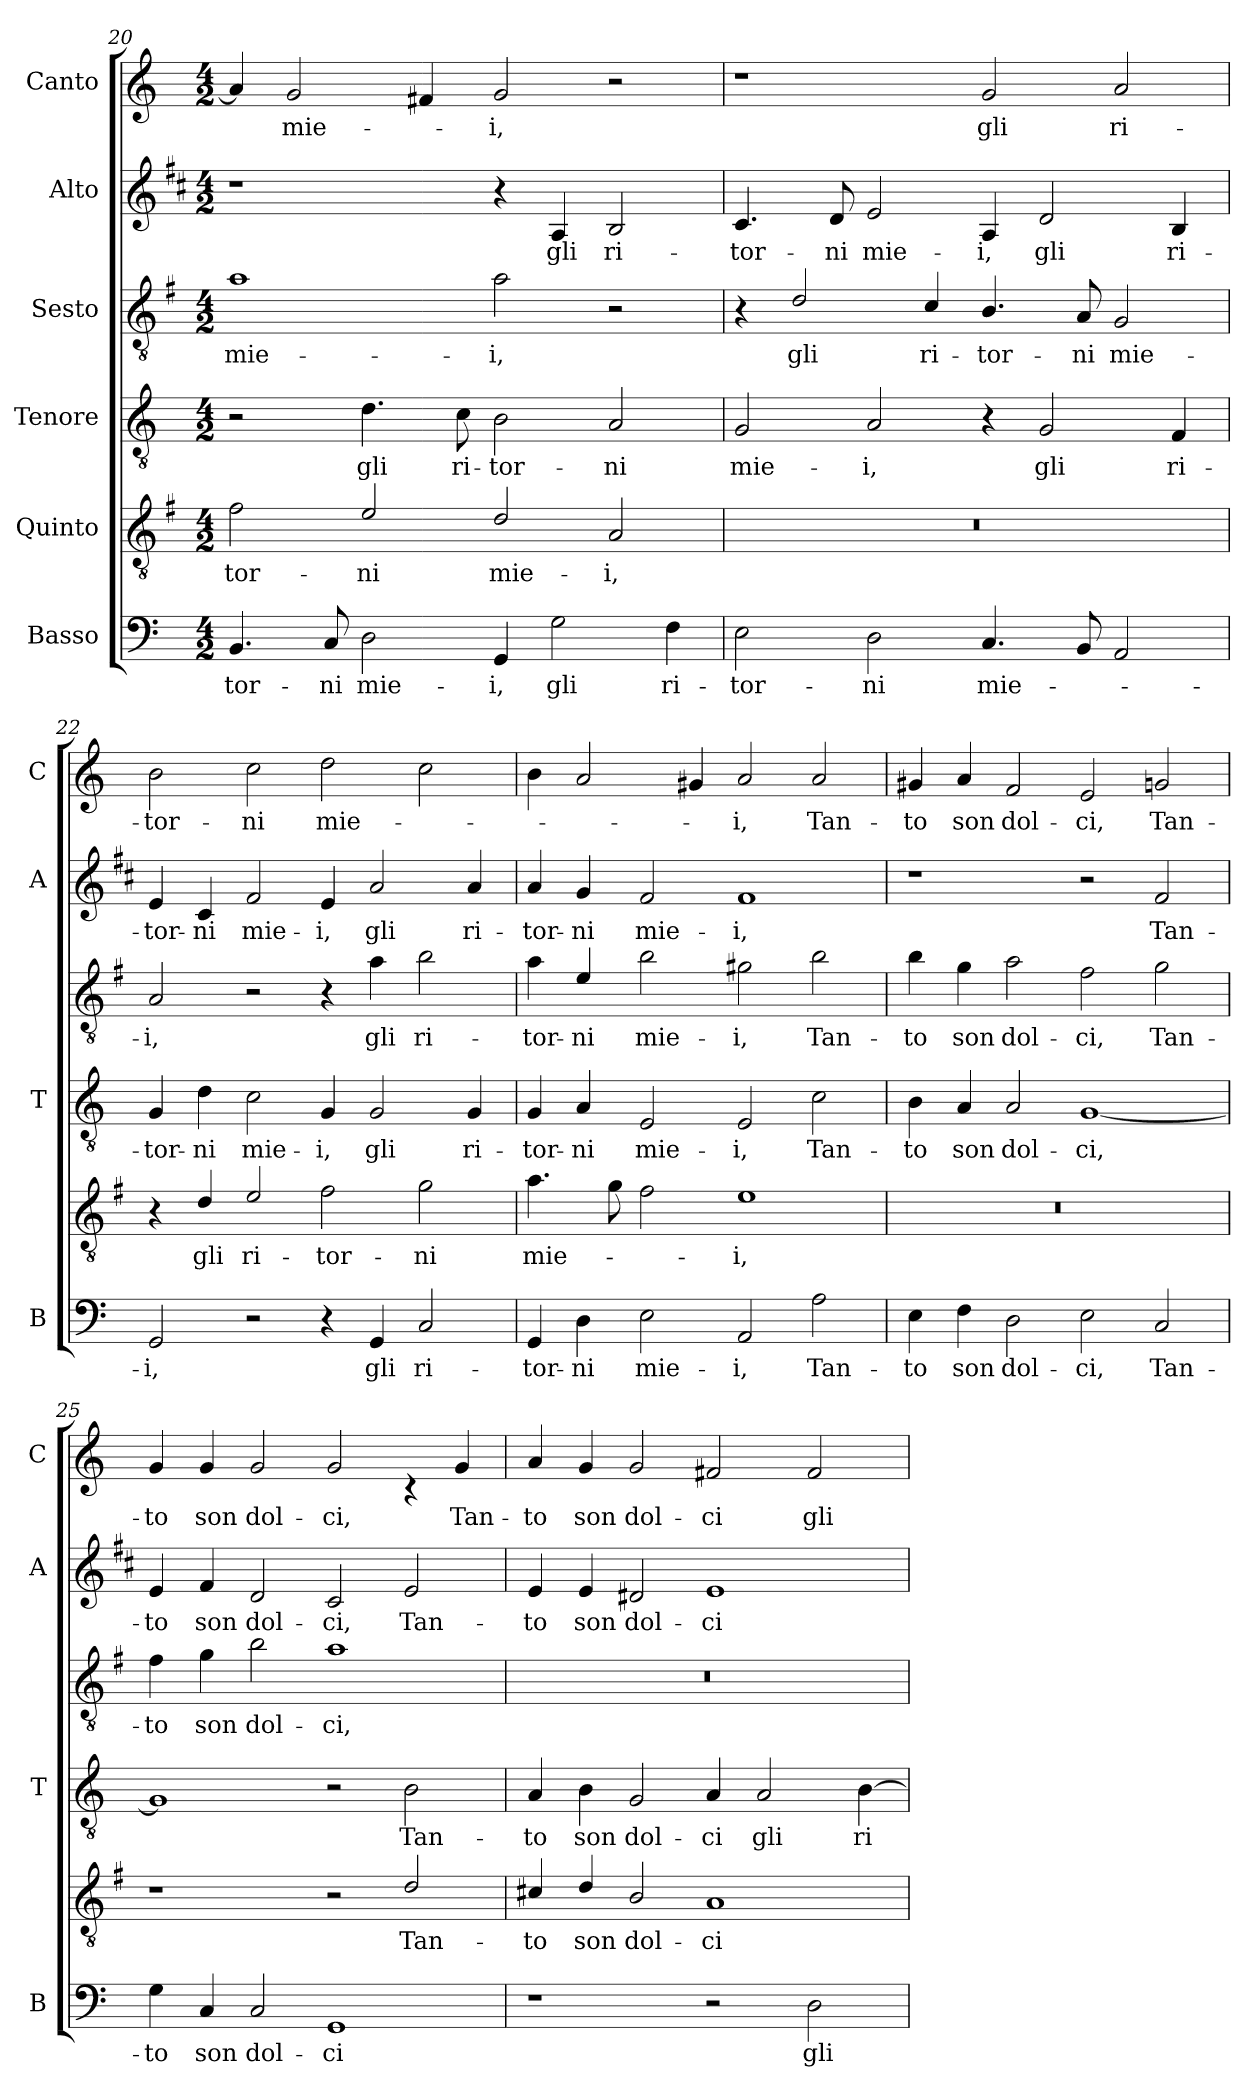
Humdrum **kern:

**kern	**text	**kern	**text	**kern	**text	**kern	**text	**kern	**text	**kern	**text
*part6	*part6	*part5	*part5	*part4	*part4	*part3	*part3	*part2	*part2	*part1	*part1
*staff6	*staff6	*staff5	*staff5	*staff4	*staff4	*staff3	*staff3	*staff2	*staff2	*staff1	*staff1
*I"Basso	*	*I"Quinto	*	*I"Tenore	*	*I"Sesto	*	*I"Alto	*	*I"Canto	*
*I'B	*	*	*	*I'T	*	*	*	*I'A	*	*I'C	*
!!LO:PB:g=z
*clefF4	*	*clefGv2	*	*clefGv2	*	*clefGv2	*	*clefG2	*	*clefG2	*
*	*	*ITrd4c7	*	*	*	*ITrd4c7	*	*ITrd1c2	*	*	*
*k[]	*	*k[]	*	*k[]	*	*k[]	*	*k[]	*	*k[]	*
*C:	*	*C:	*	*C:	*	*C:	*	*C:	*	*C:	*
*M4/2	*	*M4/2	*	*M4/2	*	*M4/2	*	*M4/2	*	*M4/2	*
=20	=20	=20	=20	=20	=20	=20	=20	=20	=20	=20	=20
!	!LO:LY:b	!	!LO:LY:b	!	!	!	!LO:LY:b	!	!	!	!
4.BB/	-tor-	2B\	-tor-	2r	.	1d	mie-	1r	.	4a/]	.
!	!	!	!	!	!	!	!	!	!	!	!LO:LY:b
.	.	.	.	.	.	.	.	.	.	2g/	mie-
!	!LO:LY:b	!	!	!	!	!	!	!	!	!	!
8C/	-ni	.	.	.	.	.	.	.	.	.	.
!	!LO:LY:b	!	!LO:LY:b	!	!LO:LY:b	!	!	!	!	!	!
2D\	mie-	2A/	-ni	4.d\	gli	.	.	.	.	.	.
.	.	.	.	.	.	.	.	.	.	4f#X/	.
!	!	!	!	!	!LO:LY:b	!	!	!	!	!	!
.	.	.	.	8c\	ri-	.	.	.	.	.	.
!	!LO:LY:b	!	!LO:LY:b	!	!LO:LY:b	!	!LO:LY:b	!	!	!	!LO:LY:b
4GG/	-i,	2G/	mie-	2B\	-tor-	2d\	-i,	4r	.	2g/	-i,
!	!LO:LY:b	!	!	!	!	!	!	!	!LO:LY:b	!	!
2G\	gli	.	.	.	.	.	.	4G/	gli	.	.
!	!	!	!LO:LY:b	!	!LO:LY:b	!	!	!	!LO:LY:b	!	!
.	.	2D/	-i,	2A/	-ni	2r	.	2A/	ri-	2r	.
!	!LO:LY:b	!	!	!	!	!	!	!	!	!	!
4F\	ri-	.	.	.	.	.	.	.	.	.	.
=21	=21	=21	=21	=21	=21	=21	=21	=21	=21	=21	=21
!	!LO:LY:b	!	!	!	!LO:LY:b	!	!	!	!LO:LY:b	!	!
2E\	-tor-	0r	.	2G/	mie-	4r	.	4.B/	-tor-	1r	.
!	!	!	!	!	!	!	!LO:LY:b	!	!	!	!
.	.	.	.	.	.	2G/	gli	.	.	.	.
!	!	!	!	!	!	!	!	!	!LO:LY:b	!	!
.	.	.	.	.	.	.	.	8c/	-ni	.	.
!	!LO:LY:b	!	!	!	!LO:LY:b	!	!	!	!LO:LY:b	!	!
2D\	-ni	.	.	2A/	-i,	.	.	2d/	mie-	.	.
!	!	!	!	!	!	!	!LO:LY:b	!	!	!	!
.	.	.	.	.	.	4F/	ri-	.	.	.	.
!	!LO:LY:b	!	!	!	!	!	!LO:LY:b	!	!LO:LY:b	!	!LO:LY:b
4.C/	mie-	.	.	4r	.	4.E/	-tor-	4G/	-i,	2g/	gli
!	!	!	!	!	!LO:LY:b	!	!	!	!LO:LY:b	!	!
.	.	.	.	2G/	gli	.	.	2c/	gli	.	.
!	!	!	!	!	!	!	!LO:LY:b	!	!	!	!
8BB/	.	.	.	.	.	8D/	-ni	.	.	.	.
!	!	!	!	!	!	!	!LO:LY:b	!	!	!	!LO:LY:b
2AA/	.	.	.	.	.	2C/	mie-	.	.	2a/	ri-
!	!	!	!	!	!LO:LY:b	!	!	!	!LO:LY:b	!	!
.	.	.	.	4F/	ri-	.	.	4A/	ri-	.	.
=22	=22	=22	=22	=22	=22	=22	=22	=22	=22	=22	=22
!	!LO:LY:b	!	!	!	!LO:LY:b	!	!LO:LY:b	!	!LO:LY:b	!	!LO:LY:b
2GG/	-i,	4r	.	4G/	-tor-	2D/	-i,	4d/	-tor-	2b\	-tor-
!	!	!	!LO:LY:b	!	!LO:LY:b	!	!	!	!LO:LY:b	!	!
.	.	4G/	gli	4d\	-ni	.	.	4B/	-ni	.	.
!	!	!	!LO:LY:b	!	!LO:LY:b	!	!	!	!LO:LY:b	!	!LO:LY:b
2r	.	2A/	ri-	2c\	mie-	2r	.	2e/	mie-	2cc\	-ni
!	!	!	!LO:LY:b	!	!LO:LY:b	!	!	!	!LO:LY:b	!	!LO:LY:b
4r	.	2B\	-tor-	4G/	-i,	4r	.	4d/	-i,	2dd\	mie-
!	!LO:LY:b	!	!	!	!LO:LY:b	!	!LO:LY:b	!	!LO:LY:b	!	!
4GG/	gli	.	.	2G/	gli	4d\	gli	2g/	gli	.	.
!	!LO:LY:b	!	!LO:LY:b	!	!	!	!LO:LY:b	!	!	!	!
2C/	ri-	2c\	-ni	.	.	2e\	ri-	.	.	2cc\	.
!	!	!	!	!	!LO:LY:b	!	!	!	!LO:LY:b	!	!
.	.	.	.	4G/	ri-	.	.	4g/	ri-	.	.
=23	=23	=23	=23	=23	=23	=23	=23	=23	=23	=23	=23
!	!LO:LY:b	!	!LO:LY:b	!	!LO:LY:b	!	!LO:LY:b	!	!LO:LY:b	!	!
4GG/	-tor-	4.d\	mie-	4G/	-tor-	4d\	-tor-	4g/	-tor-	4b\	.
!	!LO:LY:b	!	!	!	!LO:LY:b	!	!LO:LY:b	!	!LO:LY:b	!	!
4D\	-ni	.	.	4A/	-ni	4A/	-ni	4f/	-ni	2a/	.
.	.	8c\	.	.	.	.	.	.	.	.	.
!	!LO:LY:b	!	!	!	!LO:LY:b	!	!LO:LY:b	!	!LO:LY:b	!	!
2E\	mie-	2B\	.	2E/	mie-	2e\	mie-	2e/	mie-	.	.
.	.	.	.	.	.	.	.	.	.	4g#X/	.
!	!LO:LY:b	!	!LO:LY:b	!	!LO:LY:b	!	!LO:LY:b	!	!LO:LY:b	!	!LO:LY:b
2AA/	-i,	1A	-i,	2E/	-i,	2c#X\	-i,	1e	-i,	2a/	-i,
!	!LO:LY:b	!	!	!	!LO:LY:b	!	!LO:LY:b	!	!	!	!LO:LY:b
2A\	Tan-	.	.	2c\	Tan-	2e\	Tan-	.	.	2a/	Tan-
!!LO:LB:g=z
=24	=24	=24	=24	=24	=24	=24	=24	=24	=24	=24	=24
!	!LO:LY:b	!	!	!	!LO:LY:b	!	!LO:LY:b	!	!	!	!LO:LY:b
4E\	-to	0r	.	4B\	-to	4e\	-to	1r	.	4g#X/	-to
!	!LO:LY:b	!	!	!	!LO:LY:b	!	!LO:LY:b	!	!	!	!LO:LY:b
4F\	son	.	.	4A/	son	4c\	son	.	.	4a/	son
!	!LO:LY:b	!	!	!	!LO:LY:b	!	!LO:LY:b	!	!	!	!LO:LY:b
2D\	dol-	.	.	2A/	dol-	2d\	dol-	.	.	2f/	dol-
!	!LO:LY:b	!	!	!	!LO:LY:b	!	!LO:LY:b	!	!	!	!LO:LY:b
2E\	-ci,	.	.	[1G	-ci,	2B\	-ci,	2r	.	2e/	-ci,
!	!LO:LY:b	!	!	!	!	!	!LO:LY:b	!	!LO:LY:b	!	!LO:LY:b
2C/	Tan-	.	.	.	.	2c\	Tan-	2e/	Tan-	2gn/	Tan-
=25	=25	=25	=25	=25	=25	=25	=25	=25	=25	=25	=25
!	!LO:LY:b	!	!	!	!	!	!LO:LY:b	!	!LO:LY:b	!	!LO:LY:b
4G\	-to	1r	.	1G]	.	4B\	-to	4d/	-to	4g/	-to
!	!LO:LY:b	!	!	!	!	!	!LO:LY:b	!	!LO:LY:b	!	!LO:LY:b
4C/	son	.	.	.	.	4c\	son	4e/	son	4g/	son
!	!LO:LY:b	!	!	!	!	!	!LO:LY:b	!	!LO:LY:b	!	!LO:LY:b
2C/	dol-	.	.	.	.	2e\	dol-	2c/	dol-	2g/	dol-
!	!LO:LY:b	!	!	!	!	!	!LO:LY:b	!	!LO:LY:b	!	!LO:LY:b
1GG	-ci	2r	.	2r	.	1d	-ci,	2B/	-ci,	2g/	-ci,
!	!	!	!LO:LY:b	!	!LO:LY:b	!	!	!	!LO:LY:b	!	!
.	.	2G/	Tan-	2B\	Tan-	.	.	2d/	Tan-	4rc	.
!	!	!	!	!	!	!	!	!	!	!	!LO:LY:b
.	.	.	.	.	.	.	.	.	.	4g/	Tan-
=26	=26	=26	=26	=26	=26	=26	=26	=26	=26	=26	=26
!	!	!	!LO:LY:b	!	!LO:LY:b	!	!	!	!LO:LY:b	!	!LO:LY:b
1r	.	4F#X/	-to	4A/	-to	0r	.	4d/	-to	4a/	-to
!	!	!	!LO:LY:b	!	!LO:LY:b	!	!	!	!LO:LY:b	!	!LO:LY:b
.	.	4G/	son	4B\	son	.	.	4d/	son	4g/	son
!	!	!	!LO:LY:b	!	!LO:LY:b	!	!	!	!LO:LY:b	!	!LO:LY:b
.	.	2E/	dol-	2G/	dol-	.	.	2c#X/	dol-	2g/	dol-
!	!	!	!LO:LY:b	!	!LO:LY:b	!	!	!	!LO:LY:b	!	!LO:LY:b
2r	.	1D	-ci	4A/	-ci	.	.	1d	-ci	2f#X/	-ci
!	!	!	!	!	!LO:LY:b	!	!	!	!	!	!
.	.	.	.	2A/	gli	.	.	.	.	.	.
!	!LO:LY:b	!	!	!	!	!	!	!	!	!	!LO:LY:b
2D\	gli	.	.	.	.	.	.	.	.	2f#/	gli
!	!	!	!	!	!LO:LY:b	!	!	!	!	!	!
.	.	.	.	[4B\	ri-	.	.	.	.	.	.
=	=	=	=	=	=	=	=	=	=	=	=
*-	*-	*-	*-	*-	*-	*-	*-	*-	*-	*-	*-
